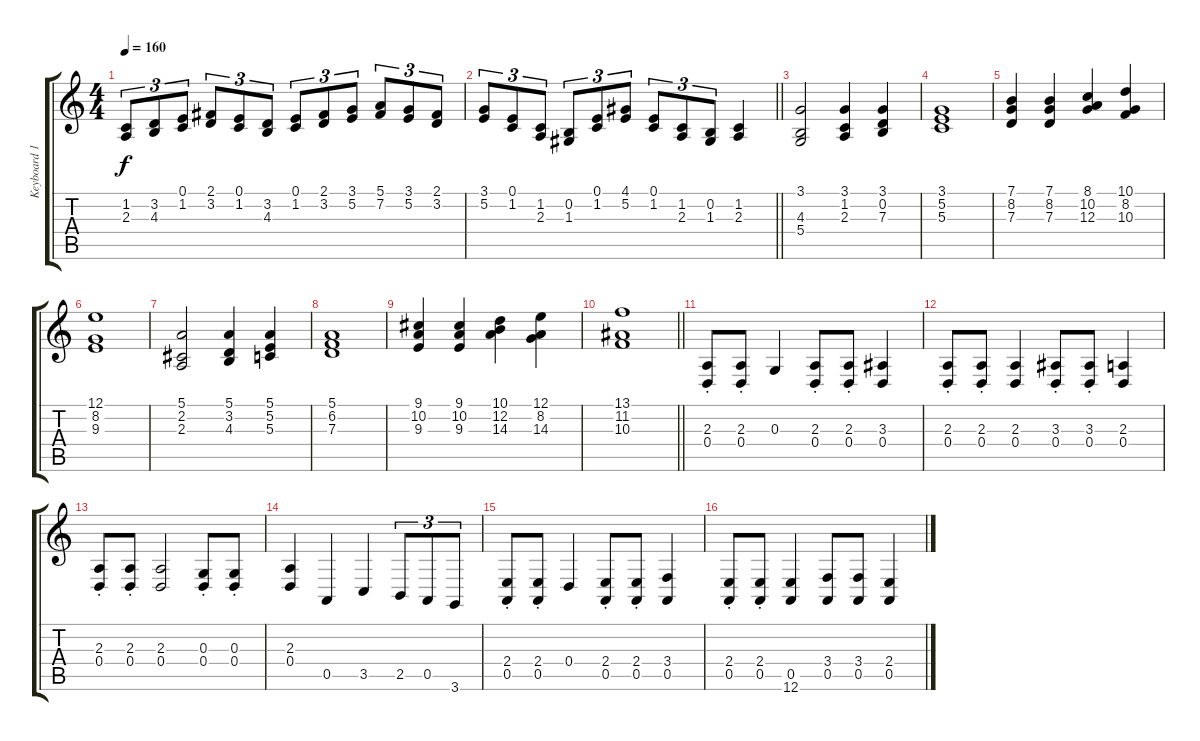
\track ("Keyboard 1" "Keyboard 1") {instrument drawbarorgan}
\staff {score tabs}
\tuning (E4 B3 G3 D3 A2 E2) {hide}
\ts (4 4)
\tempo 160
\clef g2
\ks c
(1.2 2.3).8{tu (3 2) dy f} (3.2 4.3).8{tu (3 2)} (0.1 1.2).8{tu (3 2)} (2.1 3.2).8{tu (3 2)} (0.1 1.2).8{tu (3 2)} (3.2 4.3).8{tu (3 2)} (0.1 1.2).8{tu (3 2)} (2.1 3.2).8{tu (3 2)} (3.1 5.2).8{tu (3 2)} (5.1 7.2).8{tu (3 2)} (3.1 5.2).8{tu (3 2)} (2.1 3.2).8{tu (3 2)} |
\barLineRight lightlight
(3.1 5.2).8{tu (3 2)} (0.1 1.2).8{tu (3 2)} (1.2 2.3).8{tu (3 2)} (0.2 1.3).8{tu (3 2)} (0.1 1.2).8{tu (3 2)} (4.1 5.2).8{tu (3 2)} (0.1 1.2).8{tu (3 2)} (1.2 2.3).8{tu (3 2)} (0.2 1.3).8{tu (3 2)} (1.2 2.3).4 |
(3.1 4.3 5.4).2 (3.1 1.2 2.3).4 (3.1 0.2 7.3).4 |
(3.1 5.2 5.3).1 |
(7.1 8.2 7.3).4 (7.1 8.2 7.3).4 (8.1 10.2 12.3).4 (10.1 8.2 10.3).4 |
(12.1 8.2 9.3).1 |
(5.1 2.2 2.3).2 (5.1 3.2 4.3).4 (5.1 5.2 5.3).4 |
(5.1 6.2 7.3).1 |
(9.1 10.2 9.3).4 (9.1 10.2 9.3).4 (10.1 12.2 14.3).4 (12.1 8.2 14.3).4 |
\barLineRight lightlight
(13.1 11.2 10.3).1 |
(2.3{st} 0.4{st}).8 (2.3{st} 0.4{st}).8 0.3.4 (2.3{st} 0.4{st}).8 (2.3{st} 0.4{st}).8 (3.3 0.4).4 |
(2.3{st} 0.4{st}).8 (2.3{st} 0.4{st}).8 (2.3 0.4).4 (3.3{st} 0.4{st}).8 (3.3{st} 0.4{st}).8 (2.3 0.4).4 |
(2.3{st} 0.4{st}).8 (2.3{st} 0.4{st}).8 (2.3 0.4).2 (0.3{st} 0.4{st}).8 (0.3{st} 0.4{st}).8 |
(2.3 0.4).4 0.5.4 3.5.4 2.5.8{tu (3 2)} 0.5.8{tu (3 2)} 3.6.8{tu (3 2)} |
(2.4{st} 0.5{st}).8 (2.4{st} 0.5{st}).8 0.4.4 (2.4{st} 0.5{st}).8 (2.4{st} 0.5{st}).8 (3.4 0.5).4 |
(2.4{st} 0.5{st}).8 (2.4{st} 0.5{st}).8 (0.5 12.6).4 (3.4 0.5).8 (3.4 0.5).8 (2.4 0.5).4
